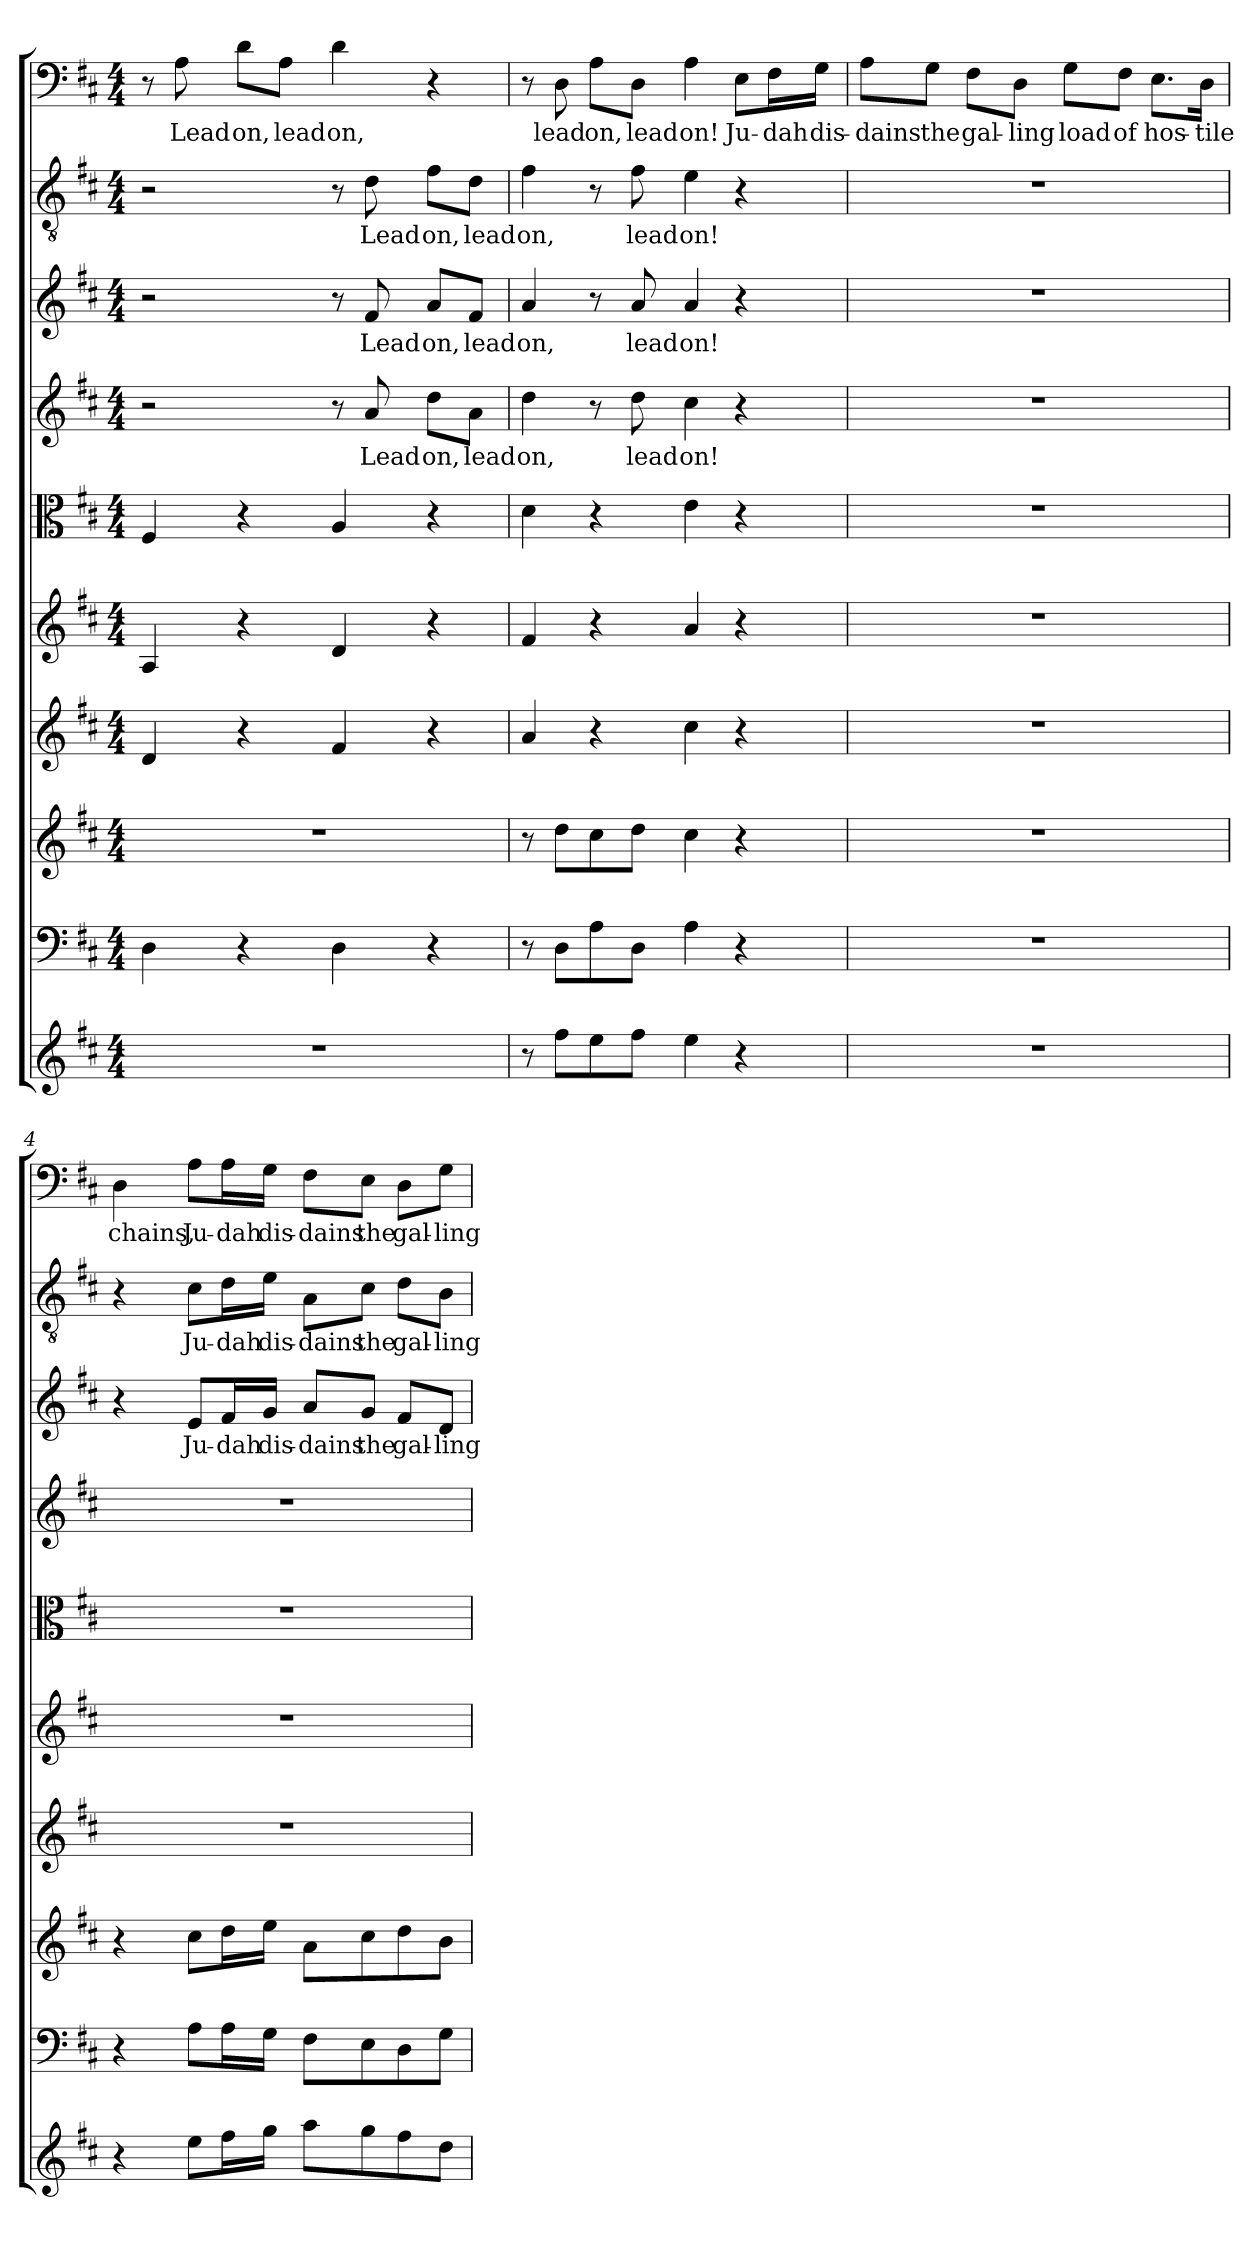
**kern	**kern	**kern	**kern	**kern	**kern	**kern	**text	**kern	**text	**kern	**text	**kern	**text
*part10	*part9	*part8	*part7	*part6	*part5	*part4	*part4	*part3	*part3	*part2	*part2	*part1	*part1
*staff10	*staff9	*staff8	*staff7	*staff6	*staff5	*staff4	*staff4	*staff3	*staff3	*staff2	*staff2	*staff1	*staff1
*clefG2	*clefF4	*clefG2	*clefG2	*clefG2	*clefC3	*clefG2	*	*clefG2	*	*clefGv2	*	*clefF4	*
*k[f#c#]	*k[f#c#]	*k[f#c#]	*k[f#c#]	*k[f#c#]	*k[f#c#]	*k[f#c#]	*	*k[f#c#]	*	*k[f#c#]	*	*k[f#c#]	*
*D:	*D:	*D:	*D:	*D:	*D:	*D:	*	*D:	*	*D:	*	*D:	*
*M4/4	*M4/4	*M4/4	*M4/4	*M4/4	*M4/4	*M4/4	*	*M4/4	*	*M4/4	*	*M4/4	*
=1	=1	=1	=1	=1	=1	=1	=1	=1	=1	=1	=1	=1	=1
1r	4D\	1r	4d/	4A/	4F#/	2r	.	2r	.	2r	.	8r	.
.	.	.	.	.	.	.	.	.	.	.	.	8A\	Lead
.	4r	.	4r	4r	4r	.	.	.	.	.	.	8d\L	on,
.	.	.	.	.	.	.	.	.	.	.	.	8A\J	lead
.	4D\	.	4f#/	4d/	4A/	8r	.	8r	.	8r	.	4d\	on,
.	.	.	.	.	.	8a/	Lead	8f#/	Lead	8d\	Lead	.	.
.	4r	.	4r	4r	4r	8dd\L	on,	8a/L	on,	8f#\L	on,	4r	.
.	.	.	.	.	.	8a\J	lead	8f#/J	lead	8d\J	lead	.	.
=2	=2	=2	=2	=2	=2	=2	=2	=2	=2	=2	=2	=2	=2
8r	8r	8r	4a/	4f#/	4d\	4dd\	on,	4a/	on,	4f#\	on,	8r	.
8ff#\L	8D\L	8dd\L	.	.	.	.	.	.	.	.	.	8D\	lead
8ee\	8A\	8cc#\	4r	4r	4r	8r	.	8r	.	8r	.	8A\L	on,
8ff#\J	8D\J	8dd\J	.	.	.	8dd\	lead	8a/	lead	8f#\	lead	8D\J	lead
4ee\	4A\	4cc#\	4cc#\	4a/	4e\	4cc#\	on!	4a/	on!	4e\	on!	4A\	on!
4r	4r	4r	4r	4r	4r	4r	.	4r	.	4r	.	8E\L	Ju-
.	.	.	.	.	.	.	.	.	.	.	.	16F#\L	-dah
.	.	.	.	.	.	.	.	.	.	.	.	16G\JJ	dis-
=3	=3	=3	=3	=3	=3	=3	=3	=3	=3	=3	=3	=3	=3
1r	1r	1r	1r	1r	1r	1r	.	1r	.	1r	.	8A\L	-dains
.	.	.	.	.	.	.	.	.	.	.	.	8G\J	the
.	.	.	.	.	.	.	.	.	.	.	.	8F#\L	gal-
.	.	.	.	.	.	.	.	.	.	.	.	8D\J	-ling
.	.	.	.	.	.	.	.	.	.	.	.	8G\L	load
.	.	.	.	.	.	.	.	.	.	.	.	8F#\J	of
.	.	.	.	.	.	.	.	.	.	.	.	8.E\L	hos-
.	.	.	.	.	.	.	.	.	.	.	.	16D\Jk	-tile
=4	=4	=4	=4	=4	=4	=4	=4	=4	=4	=4	=4	=4	=4
4r	4r	4r	1r	1r	1r	1r	.	4r	.	4r	.	4D\	chains,
8ee\L	8A\L	8cc#\L	.	.	.	.	.	8e/L	Ju-	8c#\L	Ju-	8A\L	Ju-
16ff#\L	16A\L	16dd\L	.	.	.	.	.	16f#/L	-dah	16d\L	-dah	16A\L	-dah
16gg\JJ	16G\JJ	16ee\JJ	.	.	.	.	.	16g/JJ	dis-	16e\JJ	dis-	16G\JJ	dis-
8aa\L	8F#\L	8a\L	.	.	.	.	.	8a/L	-dains	8A\L	-dains	8F#\L	-dains
8gg\	8E\	8cc#\	.	.	.	.	.	8g/J	the	8c#\J	the	8E\J	the
8ff#\	8D\	8dd\	.	.	.	.	.	8f#/L	gal-	8d\L	gal-	8D\L	gal-
8dd\J	8G\J	8b\J	.	.	.	.	.	8d/J	-ling	8B\J	-ling	8G\J	-ling
=	=	=	=	=	=	=	=	=	=	=	=	=	=
*-	*-	*-	*-	*-	*-	*-	*-	*-	*-	*-	*-	*-	*-
